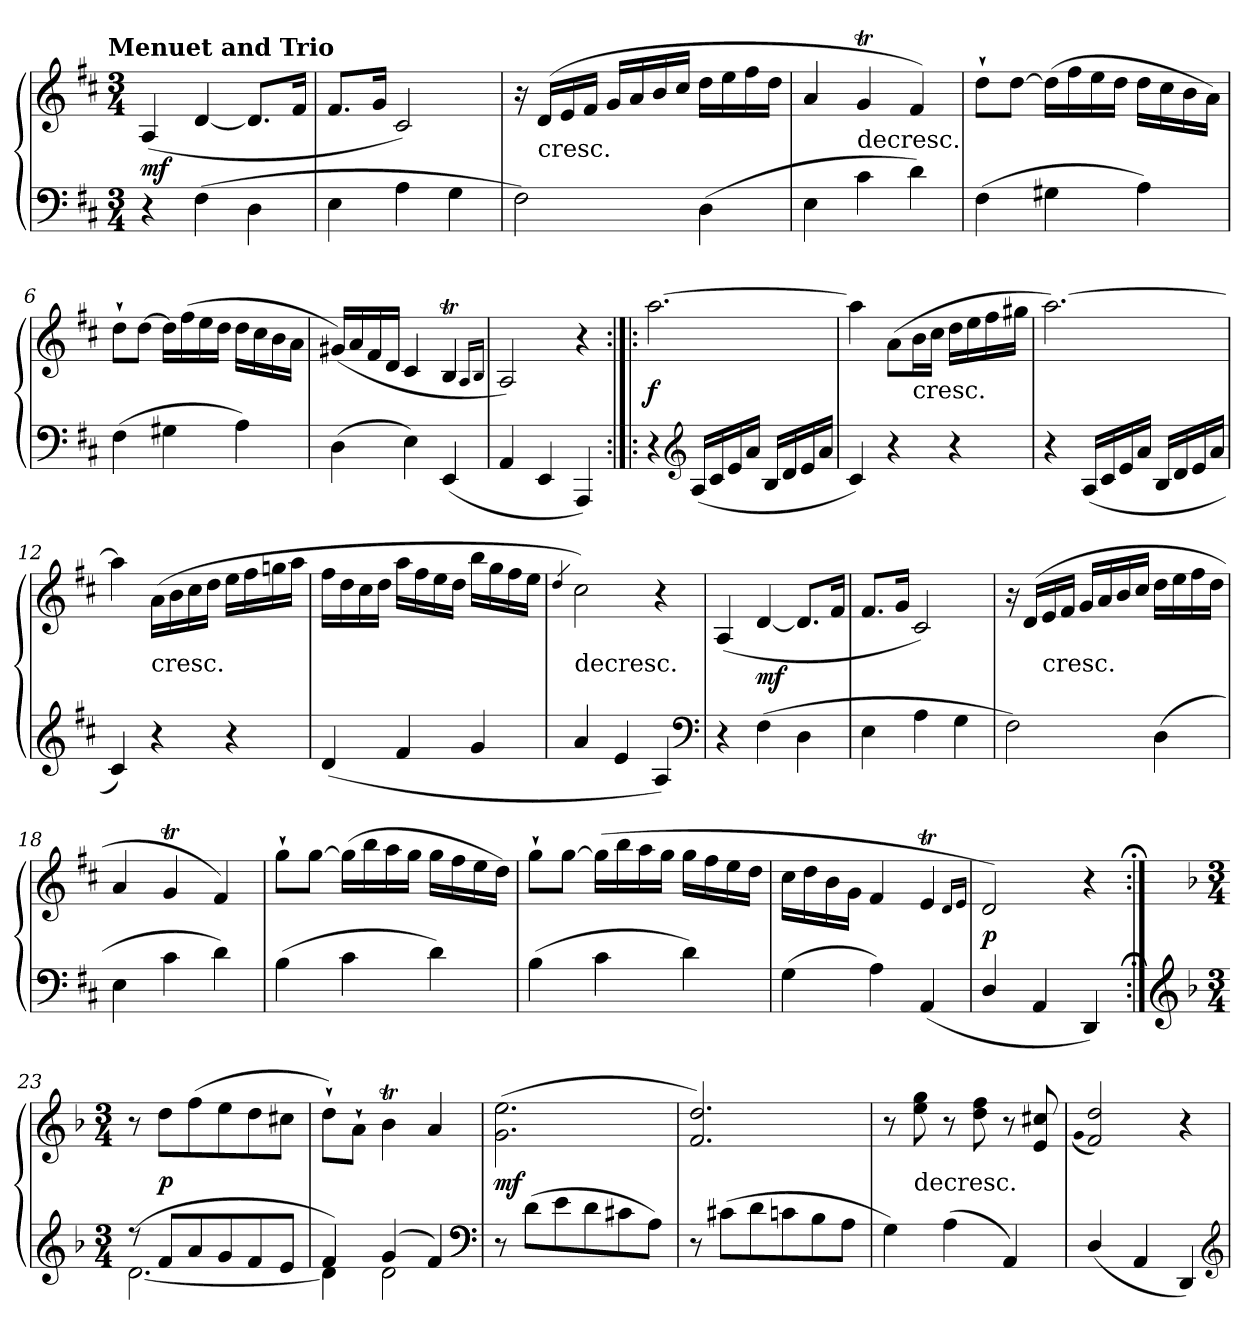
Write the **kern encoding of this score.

**kern	**kern	**dynam
*part1	*part1	*part1
*staff2	*staff1	*staff1/2
*clefF4	*clefG2	*
*k[f#c#]	*k[f#c#]	*
*D:	*D:	*
!!LO:TX:omd:t=Menuet and Trio
*M3/4	*M3/4	*
*MM110	*MM110	*
=1	=1	=1
4r	(4A/	mf
(4F#\	[4d/	.
4D\	8.d/L]	.
.	16f#/Jk	.
=2	=2	=2
4E\	8.f#/L	.
.	16g/Jk	.
4A\	2c#/)	.
4G\	.	.
=3	=3	=3
2F#\)	16r	.
!	!LO:TX:c:t=cresc.	!
.	(16d/LL	.
.	16e/	.
.	16f#/JJ	.
.	16g/LL	.
.	16a/	.
.	16b/	.
.	16cc#/JJ	.
(4D\	16dd\LL	.
.	16ee\	.
.	16ff#\	.
.	16dd\JJ	.
=4	=4	=4
4E\	4a/	.
!	!LO:TX:c:t=decresc.	!
4c#\	4gT/	.
4d\)	4f#/)	.
=5	=5	=5
(4F#\	8dd`\L	.
.	[8dd\J	.
4G#X\	(16dd\LL]	.
.	16ff#\	.
.	16ee\	.
.	16dd\JJ	.
4A\)	16dd\LL	.
.	16cc#\	.
.	16b\	.
.	16a\JJ)	.
=6	=6	=6
(4F#\	8dd`\L	.
.	[8dd\J	.
4G#X\	16dd\LL]	.
.	(16ff#\	.
.	16ee\	.
.	16dd\JJ	.
4A\)	16dd\LL	.
.	16cc#\	.
.	16b\	.
.	16a\JJ	.
=7	=7	=7
(4D\	(16g#X/LL)	.
.	16a/	.
.	16f#/	.
.	16d/JJ	.
4E\)	4c#/	.
(4EE/	4BT/	.
.	16qA/LL	.
.	16qB/JJ	.
=8	=8	=8
4AA/	2A/)	.
4EE/	.	.
4AAA/)	4r	.
=9:|!|:	=9:|!|:	=9:|!|:
4r	[2.aa\	f
*clefG2	*	*
(16A/LL	.	.
16c#/	.	.
16e/	.	.
16a/JJ	.	.
16B/LL	.	.
16d/	.	.
16e/	.	.
16a/JJ	.	.
=10	=10	=10
4c#/)	4aa\]	.
4r	(8a\L	.
!	!LO:TX:c:t=cresc.	!
.	16b\L	.
.	16cc#\JJ	.
4r	16dd\LL	.
.	16ee\	.
.	16ff#\	.
.	16gg#X\JJ	.
=11	=11	=11
4r	[2.aa\)	.
(16A/LL	.	.
16c#/	.	.
16e/	.	.
16a/JJ	.	.
16B/LL	.	.
16d/	.	.
16e/	.	.
16a/JJ	.	.
=12	=12	=12
4c#/)	4aa\]	.
!	!LO:TX:c:t=cresc.	!
4r	(16a\LL	.
.	16b\	.
.	16cc#\	.
.	16dd\JJ	.
4r	16ee\LL	.
.	16ff#\	.
.	16ggn\	.
.	16aa\JJ	.
=13	=13	=13
(4d/	16ff#\LL	.
.	16dd\	.
.	16cc#\	.
.	16dd\JJ	.
4f#/	16aa\LL	.
.	16ff#\	.
.	16ee\	.
.	16dd\JJ	.
4g/	16bb\LL	.
.	16gg\	.
.	16ff#\	.
.	16ee\JJ	.
=14	=14	=14
.	4qdd/	.
!	!LO:TX:c:t=decresc.	!
4a/	2cc#\)	.
4e/	.	.
4A/)	4r	.
*clefF4	*	*
=15	=15	=15
4r	(4A/	.
(4F#\	[4d/	mf
4D\	8.d/L]	.
.	16f#/Jk	.
=16	=16	=16
4E\	8.f#/L	.
.	16g/Jk	.
4A\	2c#/)	.
4G\	.	.
=17	=17	=17
2F#\)	16r	.
.	(16d/LL	.
!	!LO:TX:c:t=cresc.	!
.	16e/	.
.	16f#/JJ	.
.	16g/LL	.
.	16a/	.
.	16b/	.
.	16cc#/JJ	.
(4D\	16dd\LL	.
.	16ee\	.
.	16ff#\	.
.	16dd\JJ	.
=18	=18	=18
4E\	4a/	.
4c#\	4gT/	.
4d\)	4f#/)	.
=19	=19	=19
(4B\	8gg`\L	.
.	[8gg\J	.
4c#\	(16gg\LL]	.
.	16bb\	.
.	16aa\	.
.	16gg\JJ	.
4d\)	16gg\LL	.
.	16ff#\	.
.	16ee\	.
.	16dd\JJ)	.
=20	=20	=20
(4B\	8gg`\L	.
.	[8gg\J	.
4c#\	(16gg\LL]	.
.	16bb\	.
.	16aa\	.
.	16gg\JJ	.
4d\)	16gg\LL	.
.	16ff#\	.
.	16ee\	.
.	16dd\JJ	.
=21	=21	=21
(4G\	16cc#\LL	.
.	16dd\	.
.	16b\	.
.	16g\JJ	.
4A\)	4f#/	.
(4AA/	4eT/	.
.	16qd/LL	.
.	16qe/JJ	.
=22	=22	=22
4D/	2d/)	p
4AA/	.	.
4DD/)	4r	.
=23:|!;	=23:|!;	=23:|!;
*clefG2	*	*
*k[b-]	*k[b-]	*
*M3/4	*M3/4	*
*^	*	*
(8r	[2.d\	8r	.
8f/L	.	8dd\L	p
8a/	.	(8ff\	.
8g/	.	8ee\	.
8f/	.	8dd\	.
8e/J	.	8cc#X\J	.
=24	=24	=24	=24
4f/)	4d\]	8dd`\L)	.
.	.	8a`\J	.
(4g/	2d\	4b-T\	.
4f/)	.	4a/	.
*v	*v	*	*
*clefF4	*	*
=25	=25	=25
8r	(2.g\ 2.ee\	mf
(8d\L	.	.
8e\	.	.
8d\	.	.
8c#X\	.	.
8A\J)	.	.
=26	=26	=26
8r	2.f/ 2.dd/)	.
(8c#X\L	.	.
8d\	.	.
8cn\	.	.
8B-\	.	.
8A\J	.	.
=27	=27	=27
4G\)	8r	.
!	!LO:TX:c:t=decresc.	!
.	8ee\ 8gg\	.
(4A\	8r	.
.	8dd\ 8ff\	.
4AA/)	8r	.
.	8e/ 8cc#X/	.
=28	=28	=28
.	(qg	.
(4D/	2f/ 2dd/)	.
4AA/	.	.
4DD/)	4r	.
*clefG2	*	*
=	=	=
*-	*-	*-
